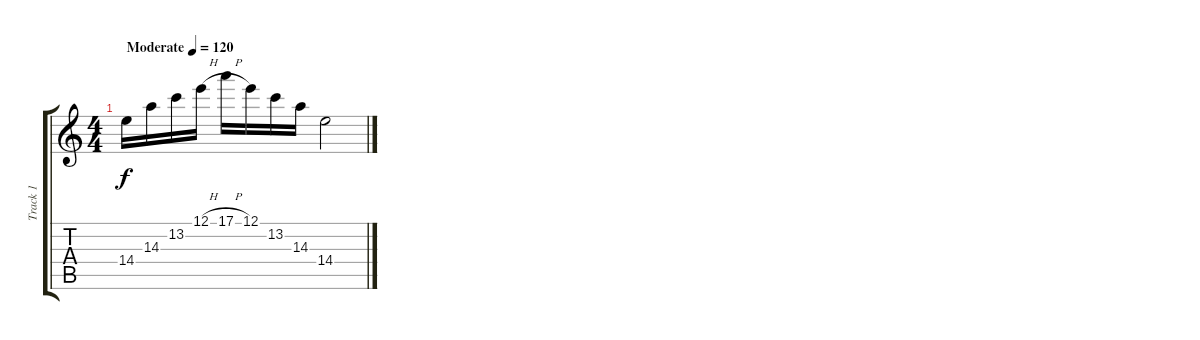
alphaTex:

\track ("Track 1" "Track 1") {instrument acousticguitarsteel}
\staff {score tabs}
\tuning (E4 B3 G3 D3 A2 E2) {hide}
\ts (4 4)
\tempo (120 "Moderate")
\clef g2
\ks c
14.4.16{dy f instrument acousticguitarsteel} 14.3.16 13.2.16 12.1{h}.16 17.1{h}.16 12.1.16 13.2.16 14.3.16 14.4.2
